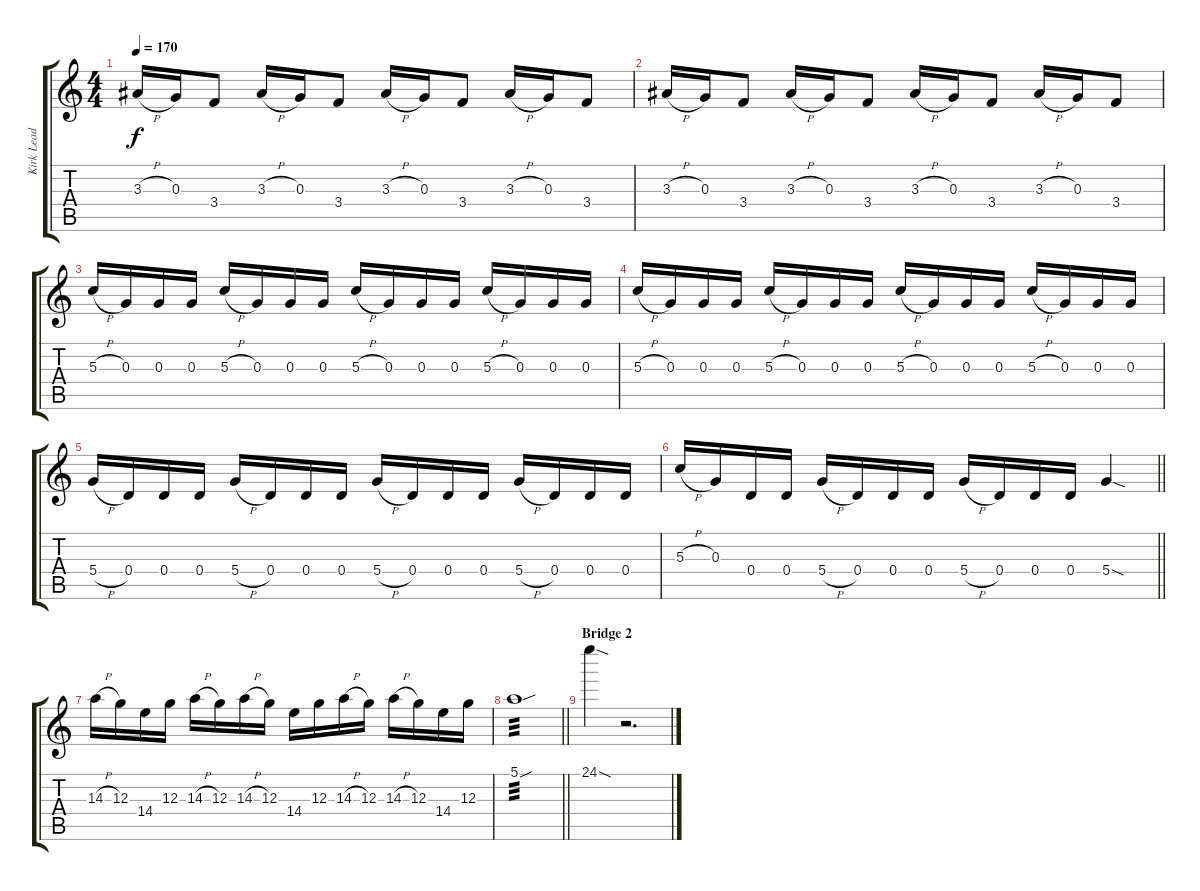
\track ("Kirk Lead" "Kirk Lead") {instrument distortionguitar}
\staff {score tabs}
\tuning (E4 B3 G3 D3 A2 D2) {hide}
\ts (4 4)
\tempo 170
\clef g2
\ks c
3.3{h}.16{dy f} 0.3.16 3.4.8 3.3{h}.16 0.3.16 3.4.8 3.3{h}.16 0.3.16 3.4.8 3.3{h}.16 0.3.16 3.4.8 |
3.3{h}.16 0.3.16 3.4.8 3.3{h}.16 0.3.16 3.4.8 3.3{h}.16 0.3.16 3.4.8 3.3{h}.16 0.3.16 3.4.8 |
5.3{h}.16 0.3.16 0.3.16 0.3.16 5.3{h}.16 0.3.16 0.3.16 0.3.16 5.3{h}.16 0.3.16 0.3.16 0.3.16 5.3{h}.16 0.3.16 0.3.16 0.3.16 |
5.3{h}.16 0.3.16 0.3.16 0.3.16 5.3{h}.16 0.3.16 0.3.16 0.3.16 5.3{h}.16 0.3.16 0.3.16 0.3.16 5.3{h}.16 0.3.16 0.3.16 0.3.16 |
5.4{h}.16 0.4.16 0.4.16 0.4.16 5.4{h}.16 0.4.16 0.4.16 0.4.16 5.4{h}.16 0.4.16 0.4.16 0.4.16 5.4{h}.16 0.4.16 0.4.16 0.4.16 |
\barLineRight lightlight
5.3{h}.16 0.3.16 0.4.16 0.4.16 5.4{h}.16 0.4.16 0.4.16 0.4.16 5.4{h}.16 0.4.16 0.4.16 0.4.16 5.4{sod}.4 |
14.3{h}.16 12.3.16 14.4.16 12.3.16 14.3{h}.16 12.3.16 14.3{h}.16 12.3.16 14.4.16 12.3.16 14.3{h}.16 12.3.16 14.3{h}.16 12.3.16 14.4.16 12.3.16 |
\barLineRight lightlight
5.1{sou}.1{tp 3} |
\section ("" "Bridge 2")
24.1{sod}.4 r.2{d}
